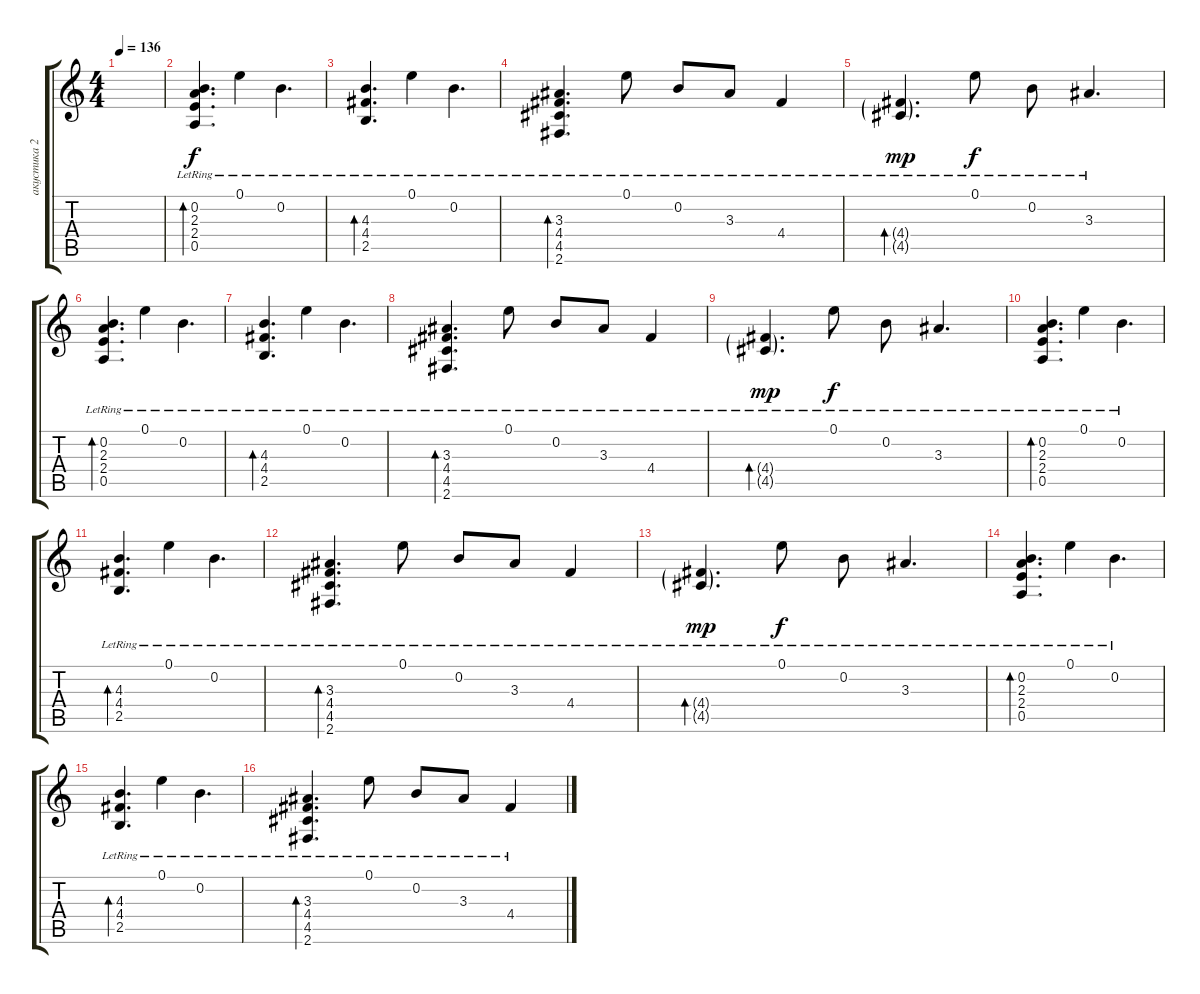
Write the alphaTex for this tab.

\track ("акустика 2" "акустика 2") {instrument electricguitarjazz}
\staff {score tabs}
\tuning (E4 B3 G3 D3 A2 E2) {hide}
\ts (4 4)
\tempo 136
\clef g2
\ks c
|
(0.2 2.3{lr} 2.4{lr} 0.5{lr}).4{d bd 60} 0.1{lr}.4 0.2{lr}.4{d} |
(4.3{lr} 4.4{lr} 2.5{lr}).4{d bd 60} 0.1{lr}.4 0.2{lr}.4{d} |
(3.3{lr} 4.4{lr} 4.5{lr} 2.6{lr}).4{d bd 60} 0.1{lr}.8 0.2{lr}.8 3.3{lr}.8 4.4{lr}.4 |
(4.4{g lr} 4.5{g lr}).4{d bd 60 dy mp} 0.1{lr}.8{dy f} 0.2{lr}.8 3.3{lr}.4{d} |
(0.2 2.3{lr} 2.4{lr} 0.5{lr}).4{d bd 60} 0.1{lr}.4 0.2{lr}.4{d} |
(4.3{lr} 4.4{lr} 2.5{lr}).4{d bd 60} 0.1{lr}.4 0.2{lr}.4{d} |
(3.3{lr} 4.4{lr} 4.5{lr} 2.6{lr}).4{d bd 60} 0.1{lr}.8 0.2{lr}.8 3.3{lr}.8 4.4{lr}.4 |
(4.4{g lr} 4.5{g lr}).4{d bd 60 dy mp} 0.1{lr}.8{dy f} 0.2{lr}.8 3.3{lr}.4{d} |
(0.2 2.3{lr} 2.4{lr} 0.5{lr}).4{d bd 60} 0.1{lr}.4 0.2{lr}.4{d} |
(4.3{lr} 4.4{lr} 2.5{lr}).4{d bd 60} 0.1{lr}.4 0.2{lr}.4{d} |
(3.3{lr} 4.4{lr} 4.5{lr} 2.6{lr}).4{d bd 60} 0.1{lr}.8 0.2{lr}.8 3.3{lr}.8 4.4{lr}.4 |
(4.4{g lr} 4.5{g lr}).4{d bd 60 dy mp} 0.1{lr}.8{dy f} 0.2{lr}.8 3.3{lr}.4{d} |
(0.2 2.3{lr} 2.4{lr} 0.5{lr}).4{d bd 60} 0.1{lr}.4 0.2{lr}.4{d} |
(4.3{lr} 4.4{lr} 2.5{lr}).4{d bd 60} 0.1{lr}.4 0.2{lr}.4{d} |
(3.3{lr} 4.4{lr} 4.5{lr} 2.6{lr}).4{d bd 60} 0.1{lr}.8 0.2{lr}.8 3.3{lr}.8 4.4{lr}.4
